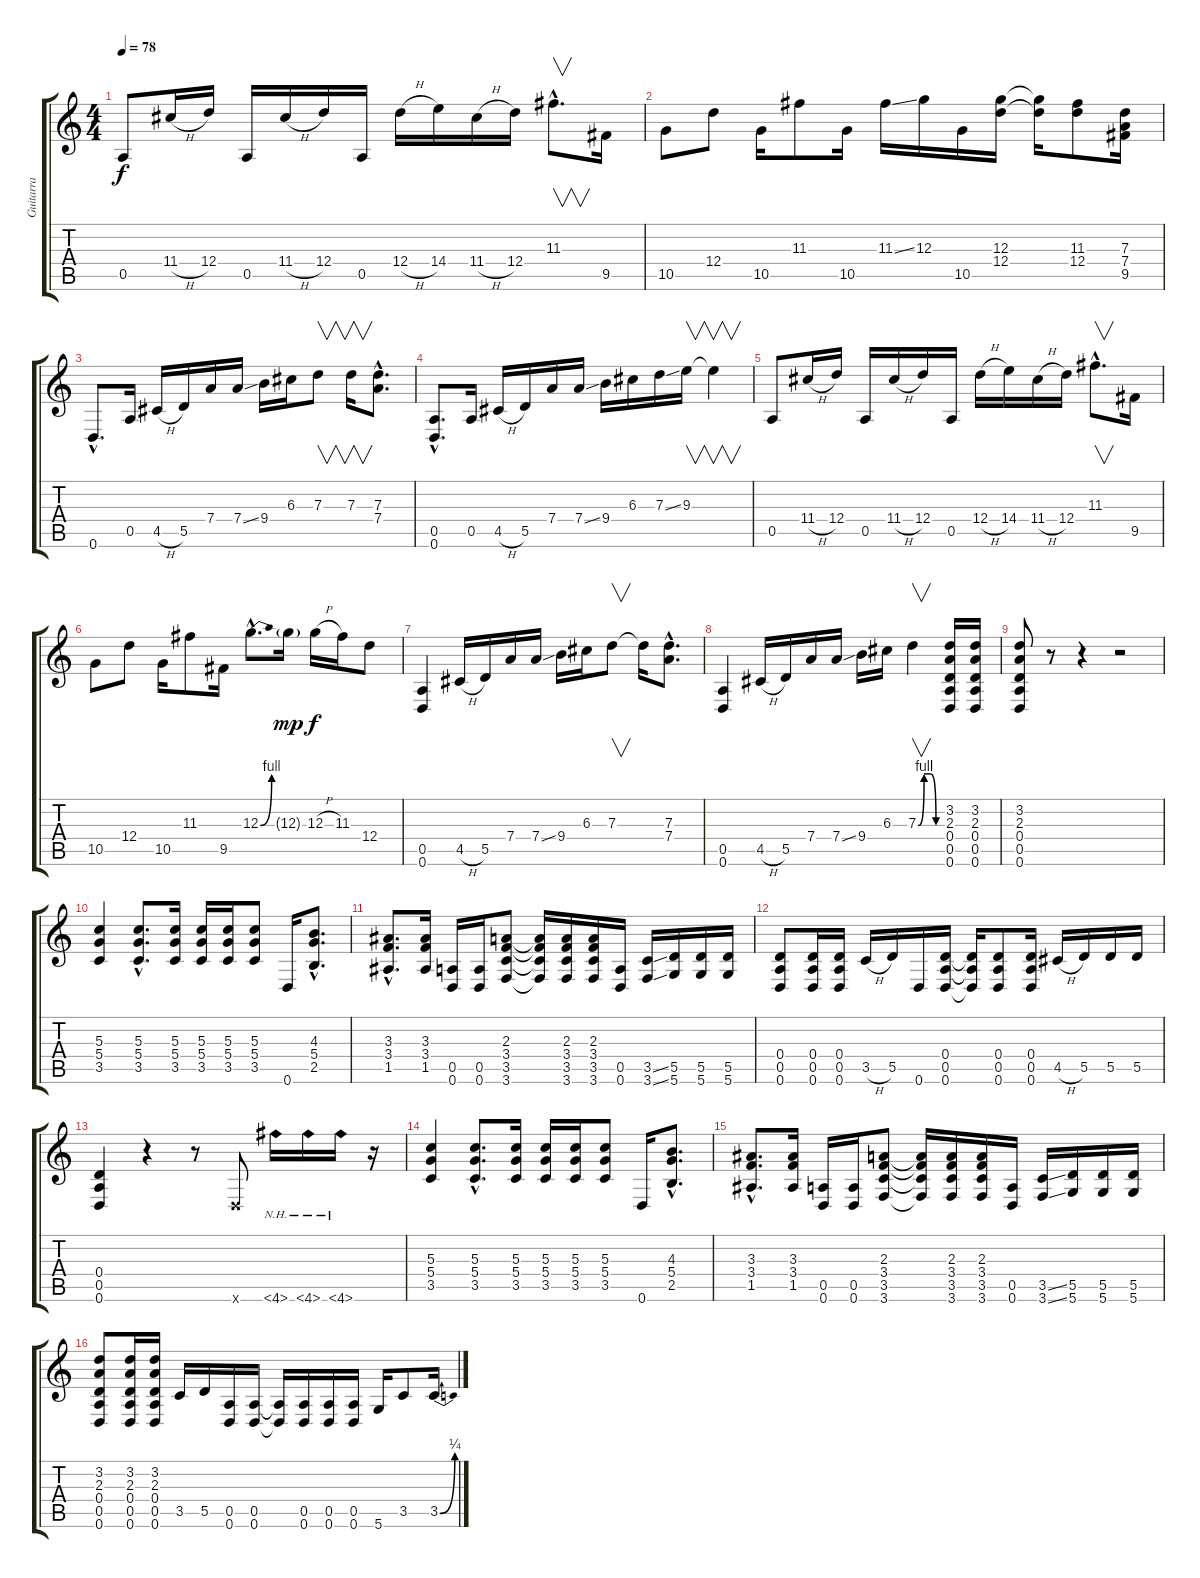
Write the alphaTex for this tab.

\track ("Guitarra" "Guitarra") {instrument distortionguitar}
\staff {score tabs}
\tuning (E4 B3 G3 D3 A2 D2) {hide}
\ts (4 4)
\tempo 78
\clef g2
\ks c
0.5.8{dy f} 11.4{h}.16 12.4.16 0.5.16 11.4{h}.16 12.4.16 0.5.16 12.4{h}.16 14.4.16 11.4{h}.16 12.4.16 11.3{hac}.8{v d} 9.5.16 |
10.5.8 12.4.8 10.5.16 11.3.8 10.5.16 11.3{ss}.16 12.3.16 10.5.16 (12.3 12.4).16 (12.3{t} 12.4{t}).16 (11.3 12.4).8 (7.3 7.4 9.5).16 |
0.6{hac}.8{d} 0.5.16 4.5{h}.16 5.5.16 7.4.16 7.4{ss}.16 9.4.16 6.3.16 7.3.8{v} 7.3.16{v} (7.3{hac} 7.4{hac}).8{d} |
(0.5{hac} 0.6{hac}).8{d} 0.5.16 4.5{h}.16 5.5.16 7.4.16 7.4{ss}.16 9.4.16 6.3.16 7.3{ss}.16 9.3.16{v} 9.3{t}.4{v} |
0.5.8 11.4{h}.16 12.4.16 0.5.16 11.4{h}.16 12.4.16 0.5.16 12.4{h}.16 14.4.16 11.4{h}.16 12.4.16 11.3{hac}.8{v d} 9.5.16 |
10.5.8 12.4.8 10.5.16 11.3.8 9.5.16 12.3{be (bend 0 0 60 4) hac}.8{d} 12.3{g}.16{dy mp} 12.3{h}.16{dy f} 11.3.16 12.4.8 |
(0.5 0.6).4 4.5{h}.16 5.5.16 7.4.16 7.4{ss}.16 9.4.16 6.3.16 7.3.8{v} 7.3{t}.16 (7.3{hac} 7.4{hac}).8{d} |
(0.5 0.6).4 4.5{h}.16 5.5.16 7.4.16 7.4{ss}.16 9.4.16 6.3.16 7.3{be (custom 0 0 15 4 30 4 45 0 60 0)}.4{v} (3.2 2.3 0.4 0.5 0.6).16 (3.2 2.3 0.4 0.5 0.6).16 |
(3.2 2.3 0.4 0.5 0.6).8 r.8 r.4 r.2 |
(5.3 5.4 3.5).4 (5.3{hac} 5.4{hac} 3.5{hac}).8{d} (5.3 5.4 3.5).16 (5.3 5.4 3.5).16 (5.3 5.4 3.5).16 (5.3 5.4 3.5).8 0.6.16 (4.3{hac} 5.4{hac} 2.5{hac}).8{d} |
(3.3{hac} 3.4{hac} 1.5{hac}).8{d} (3.3 3.4 1.5).16 (0.5 0.6).16 (0.5 0.6).16 (2.3 3.4 3.5 3.6).8 (2.3{t} 3.4{t} 3.5{t} 3.6{t}).16 (2.3 3.4 3.5 3.6).16 (2.3 3.4 3.5 3.6).16 (0.5 0.6).16 (3.5{ss} 3.6{ss}).16 (5.5 5.6).16 (5.5 5.6).16 (5.5 5.6).16 |
(0.4 0.5 0.6).8 (0.4 0.5 0.6).16 (0.4 0.5 0.6).16 3.5{h}.16 5.5.16 0.6.16 (0.4 0.5 0.6).16 (0.4{t} 0.5{t} 0.6{t}).16 (0.4 0.5 0.6).8 (0.4 0.5 0.6).16 4.5{h}.16 5.5.16 5.5.16 5.5.16 |
(0.4 0.5 0.6).4 r.4 r.8 0.6{x}.8 4.6{nh}.16 4.6{nh}.16 4.6{nh}.16 r.16 |
(5.3 5.4 3.5).4 (5.3{hac} 5.4{hac} 3.5{hac}).8{d} (5.3 5.4 3.5).16 (5.3 5.4 3.5).16 (5.3 5.4 3.5).16 (5.3 5.4 3.5).8 0.6.16 (4.3{hac} 5.4{hac} 2.5{hac}).8{d} |
(3.3{hac} 3.4{hac} 1.5{hac}).8{d} (3.3 3.4 1.5).16 (0.5 0.6).16 (0.5 0.6).16 (2.3 3.4 3.5 3.6).8 (2.3{t} 3.4{t} 3.5{t} 3.6{t}).16 (2.3 3.4 3.5 3.6).16 (2.3 3.4 3.5 3.6).16 (0.5 0.6).16 (3.5{ss} 3.6{ss}).16 (5.5 5.6).16 (5.5 5.6).16 (5.5 5.6).16 |
(3.2 2.3 0.4 0.5 0.6).8 (3.2 2.3 0.4 0.5 0.6).16 (3.2 2.3 0.4 0.5 0.6).16 3.5.16 5.5.16 (0.5 0.6).16 (0.5 0.6).16 (0.5{t} 0.6{t}).16 (0.5 0.6).16 (0.5 0.6).16 (0.5 0.6).16 5.6.16 3.5.8 3.5{be (bend 0 0 60 1)}.16
